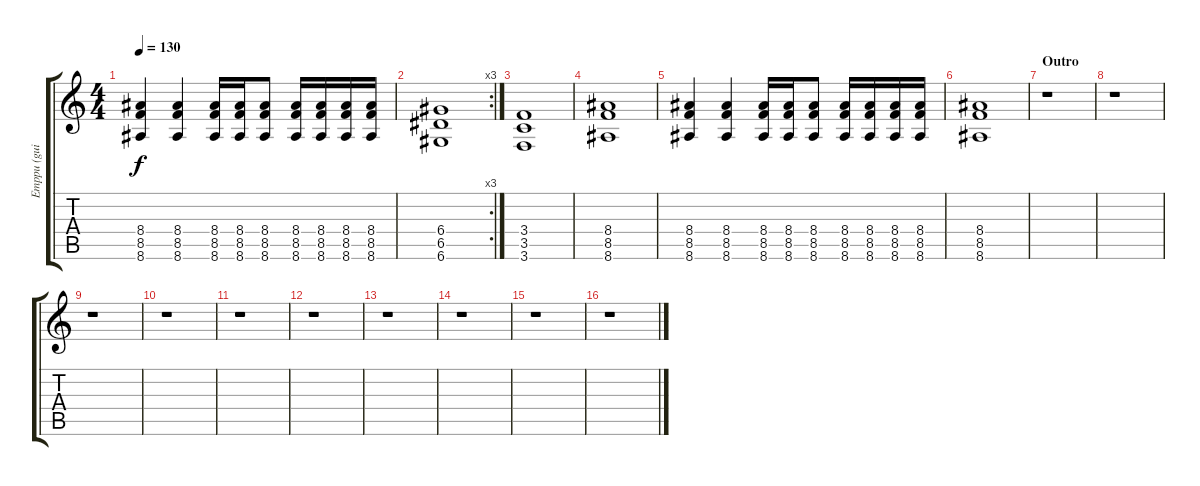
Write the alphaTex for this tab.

\track ("Emppu (guitar 2)" "Emppu (gui") {instrument overdrivenguitar}
\staff {score tabs}
\tuning (E4 B3 G3 D3 A2 D2) {hide}
\ts (4 4)
\tempo 130
\clef g2
\ks c
(8.4 8.5 8.6).4{dy f} (8.4 8.5 8.6).4 (8.4 8.5 8.6).16 (8.4 8.5 8.6).16 (8.4 8.5 8.6).8 (8.4 8.5 8.6).16 (8.4 8.5 8.6).16 (8.4 8.5 8.6).16 (8.4 8.5 8.6).16 |
\rc 3
(6.4 6.5 6.6).1 |
(3.4 3.5 3.6).1 |
(8.4 8.5 8.6).1 |
(8.4 8.5 8.6).4 (8.4 8.5 8.6).4 (8.4 8.5 8.6).16 (8.4 8.5 8.6).16 (8.4 8.5 8.6).8 (8.4 8.5 8.6).16 (8.4 8.5 8.6).16 (8.4 8.5 8.6).16 (8.4 8.5 8.6).16 |
(8.4 8.5 8.6).1 |
\section ("" "Outro")
r.1 |
r.1 |
r.1 |
r.1 |
r.1 |
r.1 |
r.1 |
r.1 |
r.1 |
r.1
